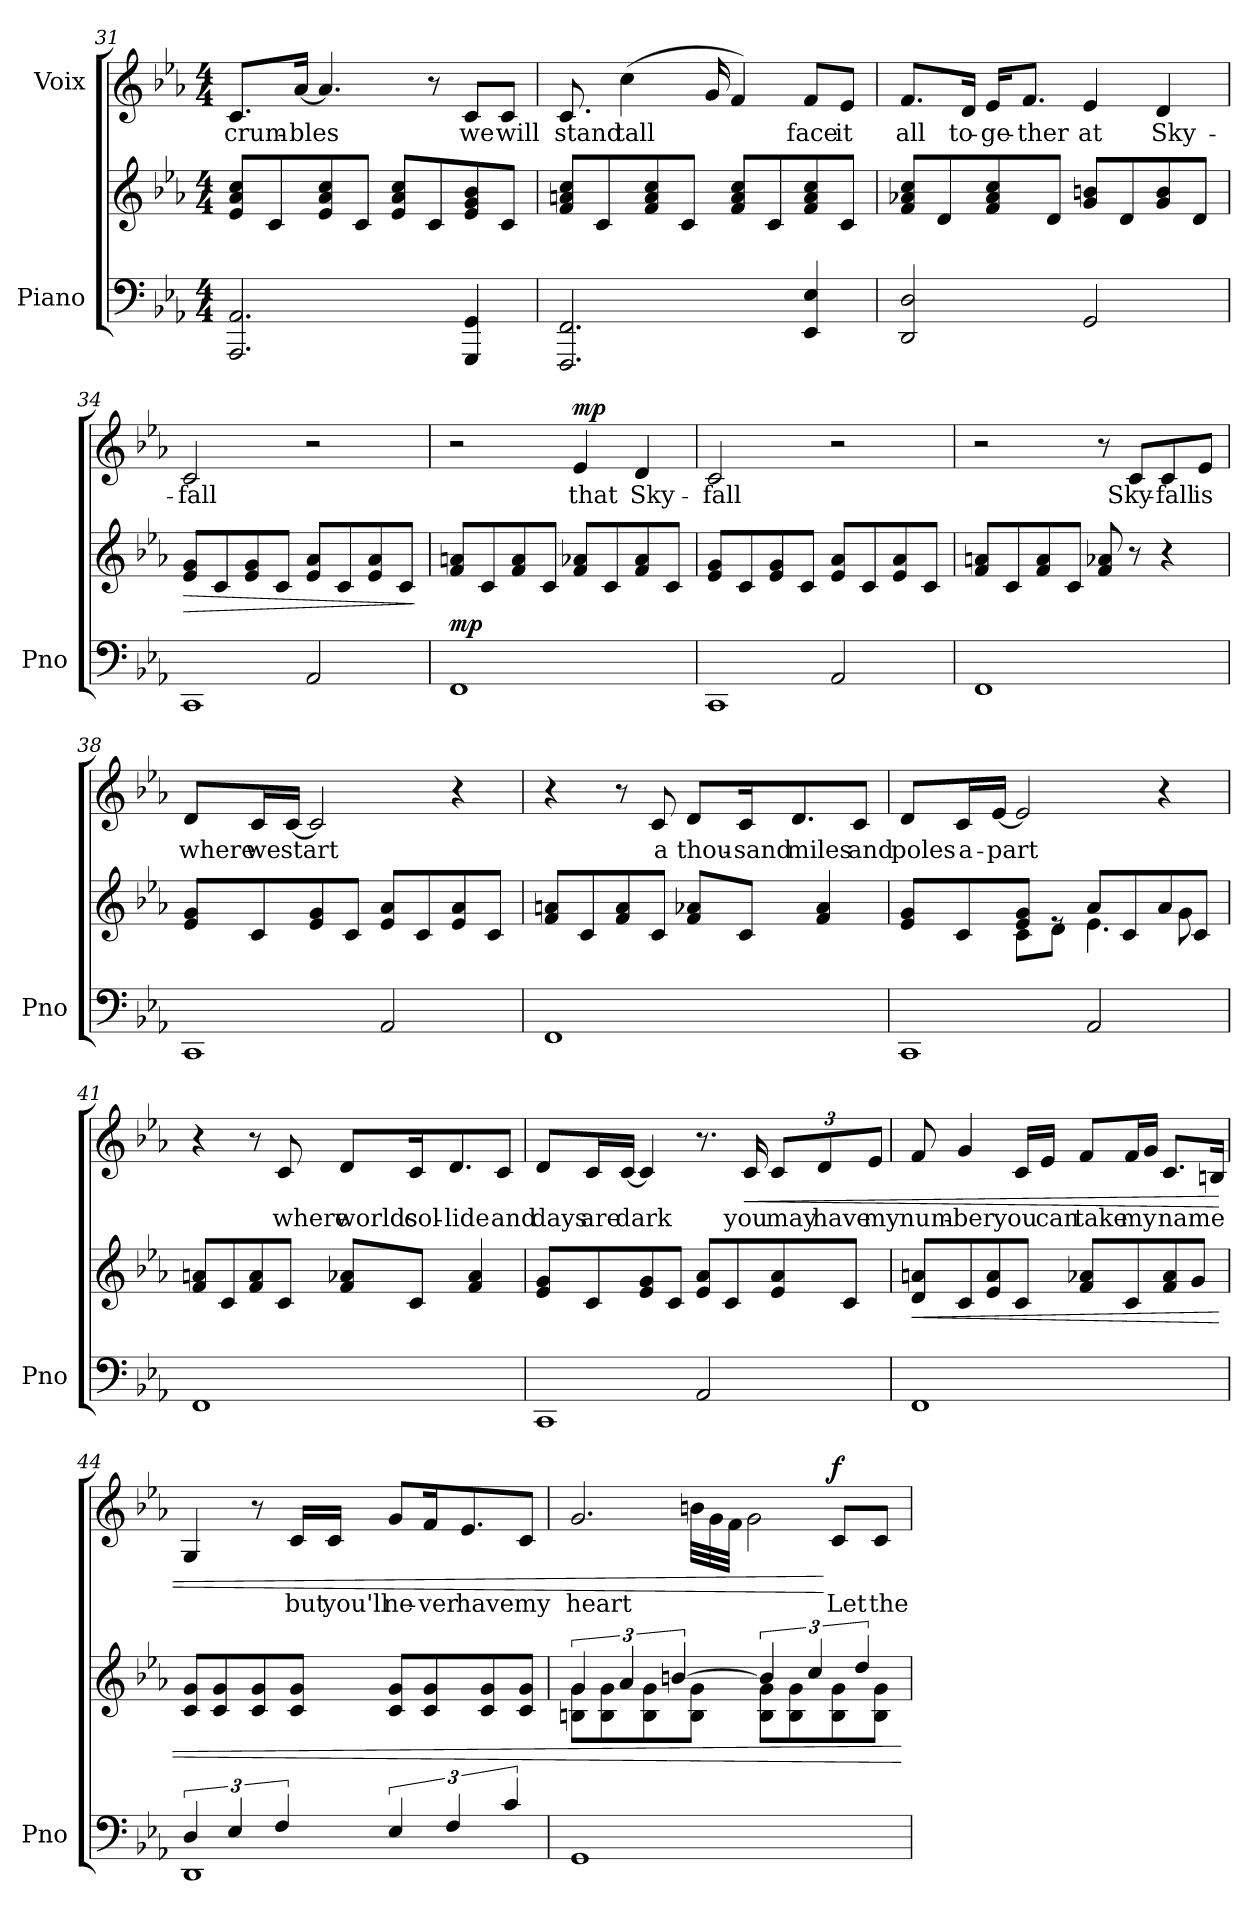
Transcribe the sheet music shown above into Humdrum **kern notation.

**kern	**kern	**dynam	**kern	**text	**dynam
*part2	*part2	*part2	*part1	*part1	*part1
*staff3	*staff2	*staff2/3	*staff1	*staff1	*staff1
*I"Piano	*	*	*I"Voix	*	*
*I'Pno	*	*	*	*	*
*clefF4	*clefG2	*	*clefG2	*	*
*k[b-e-a-]	*k[b-e-a-]	*	*k[b-e-a-]	*	*
*M4/4	*M4/4	*	*M4/4	*	*
=31	=31	=31	=31	=31	=31
!	!	!	!	!LO:LY:b	!
2.AAA-/ 2.AA-/	8e-/ 8a-/ 8cc/L	.	8.c/L	crum-	.
.	8c/	.	.	.	.
!	!	!	!	!LO:LY:b	!
.	.	.	[16a-/Jk	-bles	.
.	8e-/ 8a-/ 8cc/	.	4.a-/]	.	.
.	8c/J	.	.	.	.
.	8e-/ 8a-/ 8cc/L	.	.	.	.
.	8c/	.	8r	.	.
!	!	!	!	!LO:LY:b	!
4GGG/ 4GG/	8e-/ 8g/ 8b-/	.	8c/L	we	.
!	!	!	!	!LO:LY:b	!
.	8c/J	.	8c/J	will	.
!!LO:LB:g=z
=32	=32	=32	=32	=32	=32
!	!	!	!	!LO:LY:b	!
2.FFF/ 2.FF/	8f/ 8an/ 8cc/L	.	8.c/	stand	.
.	8c/	.	.	.	.
!	!	!	!	!LO:LY:b	!
.	.	.	(4cc\	tall	.
.	8f/ 8a/ 8cc/	.	.	.	.
.	8c/J	.	.	.	.
.	.	.	16g/	.	.
.	8f/ 8a/ 8cc/L	.	4f/)	.	.
.	8c/	.	.	.	.
!	!	!	!	!LO:LY:b	!
4EE-/ 4E-/	8f/ 8a/ 8cc/	.	8f/L	face	.
!	!	!	!	!LO:LY:b	!
.	8c/J	.	8e-/J	it	.
=33	=33	=33	=33	=33	=33
!	!	!	!	!LO:LY:b	!
2DD/ 2D/	8f/ 8a-X/ 8cc/L	.	8.f/L	all	.
.	8d/	.	.	.	.
!	!	!	!	!LO:LY:b	!
.	.	.	16d/Jk	to-	.
!	!	!	!	!LO:LY:b	!
.	8f/ 8a-/ 8cc/	.	16e-/KL	-ge-	.
!	!	!	!	!LO:LY:b	!
.	.	.	8.f/J	-ther	.
.	8d/J	.	.	.	.
!	!	!	!	!LO:LY:b	!
2GG/	8g/ 8bn/L	.	4e-/	at	.
.	8d/	.	.	.	.
!	!	!	!	!LO:LY:b	!
.	8g/ 8b/	.	4d/	Sky-	.
.	8d/J	.	.	.	.
=34	=34	=34	=34	=34	=34
*^	*	*	*	*	*
!	!	!	!LO:HP:b	!	!LO:LY:b	!
1CC	2ryy	8e-/ 8g/L	>	2c/	-fall	.
.	.	8c/	.	.	.	.
.	.	8e-/ 8g/	.	.	.	.
.	.	8c/J	.	.	.	.
.	2AA-/	8e-/ 8a-/L	.	2r	.	.
.	.	8c/	.	.	.	.
.	.	8e-/ 8a-/	.	.	.	.
.	.	8c/J	.	.	.	.
*v	*v	*	*	*	*	*
.	.	]	.	.	.
=35	=35	=35	=35	=35	=35
!	!	!LO:DY:a=2	!	!	!
1FF	8f/ 8an/L	mp	2r	.	.
.	8c/	.	.	.	.
.	8f/ 8a/	.	.	.	.
.	8c/J	.	.	.	.
!	!	!	!	!LO:LY:b	!LO:DY:a
.	8f/ 8a-X/L	.	4e-/	that	mp
.	8c/	.	.	.	.
!	!	!	!	!LO:LY:b	!
.	8f/ 8a-/	.	4d/	Sky-	.
.	8c/J	.	.	.	.
=36	=36	=36	=36	=36	=36
*^	*	*	*	*	*
!	!	!	!	!	!LO:LY:b	!
1CC	2ryy	8e-/ 8g/L	.	2c/	-fall	.
.	.	8c/	.	.	.	.
.	.	8e-/ 8g/	.	.	.	.
.	.	8c/J	.	.	.	.
.	2AA-/	8e-/ 8a-/L	.	2r	.	.
.	.	8c/	.	.	.	.
.	.	8e-/ 8a-/	.	.	.	.
.	.	8c/J	.	.	.	.
*v	*v	*	*	*	*	*
!!LO:LB:g=z
=37	=37	=37	=37	=37	=37
1FF	8f/ 8an/L	.	2r	.	.
.	8c/	.	.	.	.
.	8f/ 8a/	.	.	.	.
.	8c/J	.	.	.	.
.	8f/ 8a-X/	.	8r	.	.
!	!	!	!	!LO:LY:b	!
.	8r	.	8c/L	Sky-	.
!	!	!	!	!LO:LY:b	!
.	4r	.	8c/	-fall	.
!	!	!	!	!LO:LY:b	!
.	.	.	8e-/J	is	.
=38	=38	=38	=38	=38	=38
*^	*	*	*	*	*
!	!	!	!	!	!LO:LY:b	!
1CC	2ryy	8e-/ 8g/L	.	8d/L	where	.
!	!	!	!	!	!LO:LY:b	!
.	.	8c/	.	16c/L	we	.
!	!	!	!	!	!LO:LY:b	!
.	.	.	.	[16c/JJ	start	.
.	.	8e-/ 8g/	.	2c/]	.	.
.	.	8c/J	.	.	.	.
.	2AA-/	8e-/ 8a-/L	.	.	.	.
.	.	8c/	.	.	.	.
.	.	8e-/ 8a-/	.	4r	.	.
.	.	8c/J	.	.	.	.
*v	*v	*	*	*	*	*
=39	=39	=39	=39	=39	=39
1FF	8f/ 8an/L	.	4r	.	.
.	8c/	.	.	.	.
.	8f/ 8a/	.	8r	.	.
!	!	!	!	!LO:LY:b	!
.	8c/J	.	8c/	a	.
!	!	!	!	!LO:LY:b	!
.	8f/ 8a-X/L	.	8d/L	thou-	.
!	!	!	!	!LO:LY:b	!
.	8c/J	.	16c/K	-sand	.
!	!	!	!	!LO:LY:b	!
.	.	.	8.d/	miles	.
.	4f/ 4a-/	.	.	.	.
!	!	!	!	!LO:LY:b	!
.	.	.	8c/J	and	.
=40	=40	=40	=40	=40	=40
*^	*^	*	*	*	*
!	!	!	!	!	!	!LO:LY:b	!
1CC	2ryy	8e-/ 8g/L	4ryy	.	8d/L	poles	.
!	!	!	!	!	!	!LO:LY:b	!
.	.	8c/	.	.	16c/L	a-	.
!	!	!	!	!	!	!LO:LY:b	!
.	.	.	.	.	[16e-/JJ	-part	.
.	.	8e-/ 8g/J	8c\L	.	2e-/]	.	.
.	.	8re	8d\J	.	.	.	.
.	2AA-/	8a-/L	4.e-\	.	.	.	.
.	.	8c/	.	.	.	.	.
.	.	8a-/	.	.	4r	.	.
.	.	8c/J	8g\	.	.	.	.
*v	*v	*	*	*	*	*	*
*	*v	*v	*	*	*	*
!!LO:LB:g=z
=41	=41	=41	=41	=41	=41
1FF	8f/ 8an/L	.	4r	.	.
.	8c/	.	.	.	.
.	8f/ 8a/	.	8r	.	.
!	!	!	!	!LO:LY:b	!
.	8c/J	.	8c/	where	.
!	!	!	!	!LO:LY:b	!
.	8f/ 8a-X/L	.	8d/L	worlds	.
!	!	!	!	!LO:LY:b	!
.	8c/J	.	16c/K	col-	.
!	!	!	!	!LO:LY:b	!
.	.	.	8.d/	-lide	.
.	4f/ 4a-/	.	.	.	.
!	!	!	!	!LO:LY:b	!
.	.	.	8c/J	and	.
=42	=42	=42	=42	=42	=42
*^	*	*	*	*	*
!	!	!	!	!	!LO:LY:b	!
1CC	2ryy	8e-/ 8g/L	.	8d/L	days	.
!	!	!	!	!	!LO:LY:b	!
.	.	8c/	.	16c/L	are	.
!	!	!	!	!	!LO:LY:b	!
.	.	.	.	[16c/JJ	dark	.
.	.	8e-/ 8g/	.	4c/]	.	.
.	.	8c/J	.	.	.	.
.	2AA-/	8e-/ 8a-/L	.	8.r	.	.
.	.	8c/	.	.	.	.
!	!	!	!	!	!LO:LY:b	!LO:HP:b
.	.	.	.	16c/	you	<
*	*	*	*	*Xbrackettup	*	*
!	!	!	!	!	!LO:LY:b	!
.	.	8e-/ 8a-/	.	12c/L	may	.
!	!	!	!	!	!LO:LY:b	!
.	.	.	.	12d/	have	.
.	.	8c/J	.	.	.	.
!	!	!	!	!	!LO:LY:b	!
.	.	.	.	12e-/J	my	.
*v	*v	*	*	*	*	*
=43	=43	=43	=43	=43	=43
!	!	!LO:HP:b	!	!LO:LY:b	!
1FF	8d/ 8an/L	<	8f/	num-	.
!	!	!	!	!LO:LY:b	!
.	8c/	.	4g/	-ber	.
.	8e-/ 8a/	.	.	.	.
!	!	!	!	!LO:LY:b	!
.	8c/J	.	16c/LL	you	.
!	!	!	!	!LO:LY:b	!
.	.	.	16e-/JJ	can	.
!	!	!	!	!LO:LY:b	!
.	8f/ 8a-X/L	.	8f/L	take	.
!	!	!	!	!LO:LY:b	!
.	8c/	.	16f/L	my	.
.	.	.	16g/JJ	.	.
!	!	!	!	!LO:LY:b	!
.	8f/ 8a-/	.	8.c/L	name	.
.	8g/J	.	.	.	.
.	.	.	16Bn/Jk	.	.
!!LO:PB:g=z
=44	=44	=44	=44	=44	=44
*^	*	*	*	*	*
6D/	1DD	8c/ 8g/L	.	4G/	.	.
.	.	8c/ 8g/	.	.	.	.
6E-/	.	.	.	.	.	.
.	.	8c/ 8g/	.	8r	.	.
6F/	.	.	.	.	.	.
!	!	!	!	!	!LO:LY:b	!
.	.	8c/ 8g/J	.	16c/LL	but	.
!	!	!	!	!	!LO:LY:b	!
.	.	.	.	16c/JJ	you'll	.
!	!	!	!	!	!LO:LY:b	!
6E-/	.	8c/ 8g/L	.	8g/L	ne-	.
!	!	!	!	!	!LO:LY:b	!
.	.	8c/ 8g/	.	16f/K	-ver	.
6F/	.	.	.	.	.	.
!	!	!	!	!	!LO:LY:b	!
.	.	.	.	8.e-/	have	.
.	.	8c/ 8g/	.	.	.	.
6c/	.	.	.	.	.	.
!	!	!	!	!	!LO:LY:b	!
.	.	8c/ 8g/J	.	8c/J	my	.
*v	*v	*	*	*	*	*
=45	=45	=45	=45	=45	=45
*	*^	*	*	*	*
!	!	!	!	!	!LO:LY:b	!
*	*	*	*	*^	*	*
1GG	6g/	8Bn\ 8g\L	.	2.g/	4.ryy	heart	.
.	.	8B\ 8g\	.	.	.	.	.
.	6a-/	.	.	.	.	.	.
.	.	8B\ 8g\	.	.	.	.	.
.	[6bn/	.	.	.	.	.	.
.	.	8B\ 8g\J	.	.	32bn\LLL	.	.
.	.	.	.	.	32g\	.	.
.	.	.	.	.	32f\JJJ	.	.
.	.	.	.	.	2g\	.	.
.	6b/]	8B\ 8g\L	.	.	.	.	.
.	.	8B\ 8g\	.	.	.	.	.
.	6cc/	.	.	.	.	.	.
!	!	!	!	!	!	!LO:LY:b	!LO:DY:n=1:a
.	.	8B\ 8g\	.	8c/L	.	Let	[ f
.	6dd/	.	.	.	.	.	.
!	!	!	!	!	!	!LO:LY:b	!
.	.	8B\ 8g\J	.	8c/J	.	the	.
.	.	.	.	.	32ryy	.	.
*	*v	*v	*	*	*	*	*
*	*	*	*v	*v	*	*
.	.	[	.	.	.
=	=	=	=	=	=
*-	*-	*-	*-	*-	*-
